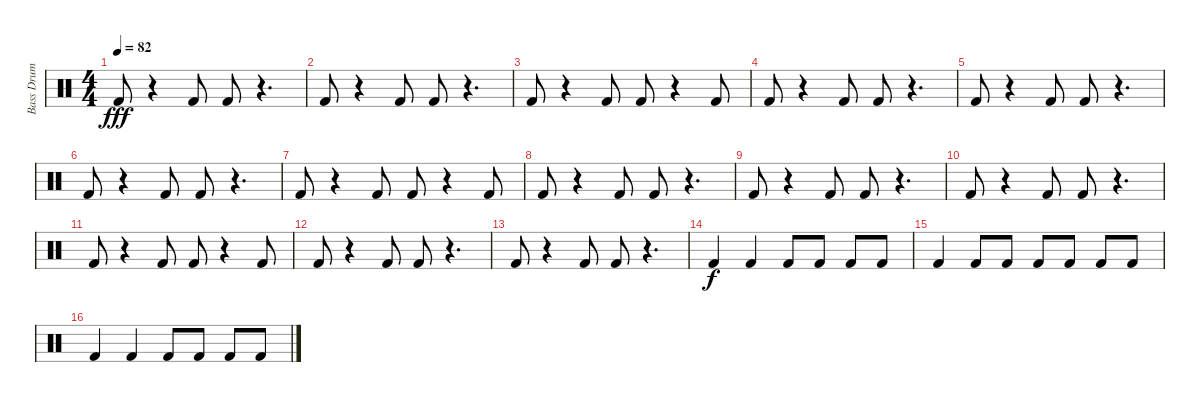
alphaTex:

\track ("Bass Drum" "Bass Drum") {instrument percussion}
\staff {score}
\articulation defaults
\ts (4 4)
\tempo 82
\clef neutral
\ks c "Kick (hit) 2".8{dy fff}
r.4 "Kick (hit) 2".8 "Kick (hit) 2".8 r.4{d} |
"Kick (hit) 2".8 r.4 "Kick (hit) 2".8 "Kick (hit) 2".8 r.4{d} |
"Kick (hit) 2".8 r.4 "Kick (hit) 2".8 "Kick (hit) 2".8 r.4 "Kick (hit) 2".8 |
"Kick (hit) 2".8 r.4 "Kick (hit) 2".8 "Kick (hit) 2".8 r.4{d} |
"Kick (hit) 2".8 r.4 "Kick (hit) 2".8 "Kick (hit) 2".8 r.4{d} |
"Kick (hit) 2".8 r.4 "Kick (hit) 2".8 "Kick (hit) 2".8 r.4{d} |
"Kick (hit) 2".8 r.4 "Kick (hit) 2".8 "Kick (hit) 2".8 r.4 "Kick (hit) 2".8 |
"Kick (hit) 2".8 r.4 "Kick (hit) 2".8 "Kick (hit) 2".8 r.4{d} |
"Kick (hit) 2".8 r.4 "Kick (hit) 2".8 "Kick (hit) 2".8 r.4{d} |
"Kick (hit) 2".8 r.4 "Kick (hit) 2".8 "Kick (hit) 2".8 r.4{d} |
"Kick (hit) 2".8 r.4 "Kick (hit) 2".8 "Kick (hit) 2".8 r.4 "Kick (hit) 2".8 |
"Kick (hit) 2".8 r.4 "Kick (hit) 2".8 "Kick (hit) 2".8 r.4{d} |
"Kick (hit) 2".8 r.4 "Kick (hit) 2".8 "Kick (hit) 2".8 r.4{d} |
"Kick (hit) 2".4{dy f} "Kick (hit) 2".4 "Kick (hit) 2".8 "Kick (hit) 2".8 "Kick (hit) 2".8 "Kick (hit) 2".8 |
"Kick (hit) 2".4 "Kick (hit) 2".8 "Kick (hit) 2".8 "Kick (hit) 2".8 "Kick (hit) 2".8 "Kick (hit) 2".8 "Kick (hit) 2".8 |
"Kick (hit) 2".4 "Kick (hit) 2".4 "Kick (hit) 2".8 "Kick (hit) 2".8 "Kick (hit) 2".8 "Kick (hit) 2".8
